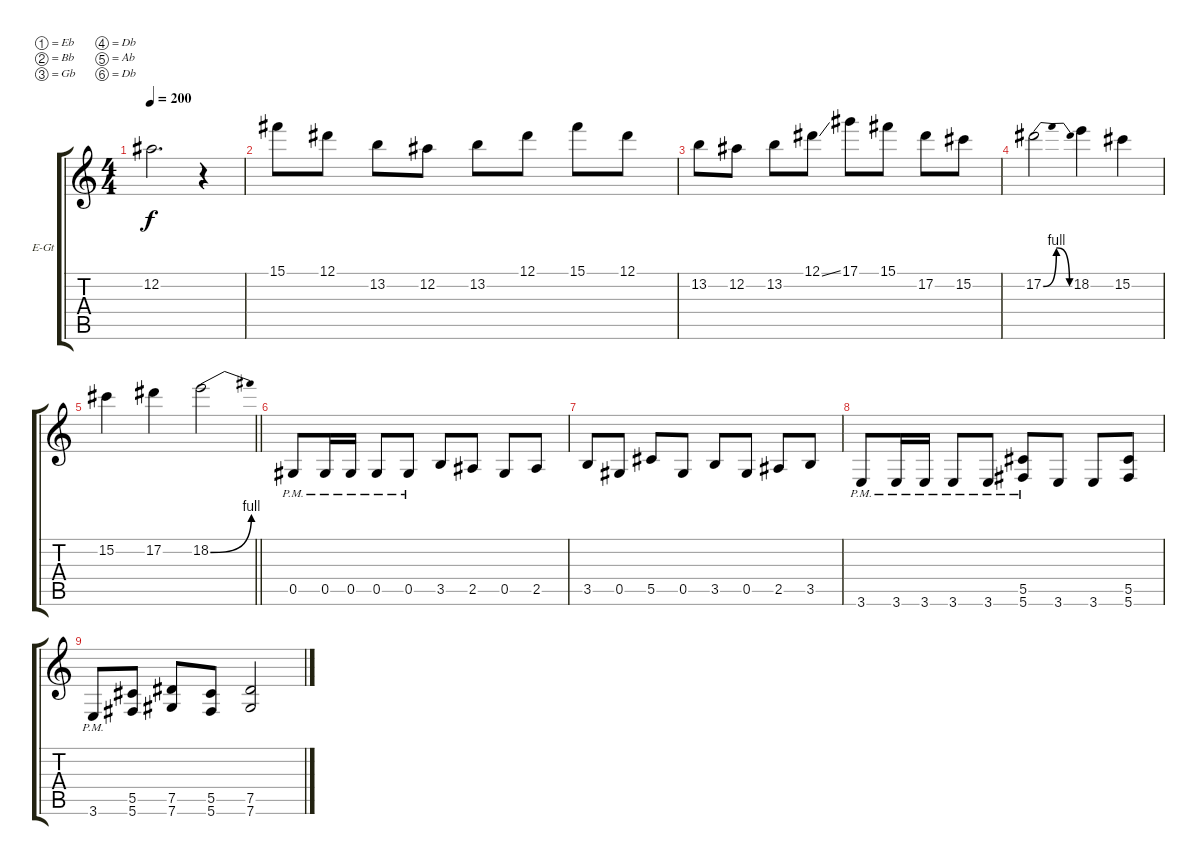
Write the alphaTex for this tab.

\bracketExtendMode groupsimilarinstruments
\firstSystemTrackNameOrientation horizontal
\otherSystemsTrackNameOrientation horizontal
\track ("Jinxx" "E-Gt") {instrument distortionguitar}
\staff {score tabs}
\tuning (Eb4 Bb3 Gb3 Db3 Ab2 Db2)
\ts (4 4)
\tempo 200
\clef g2
\ks c
12.2.2{d dy f} r.4 |
15.1.8 12.1.8 13.2.8 12.2.8 13.2.8 12.1.8 15.1.8 12.1.8 |
13.2.8 12.2.8 13.2.8 12.1{ss}.8 17.1.8 15.1.8 17.2.8 15.2.8 |
17.2{be (bendrelease 0 0 30 4 30 4 60 0)}.2 18.2.4 15.2.4 |
\barLineRight lightlight
15.2.4 17.2.4 18.2{be (bend 0 0 60 4)}.2 |
0.5{pm}.8 0.5{pm}.16 0.5{pm}.16 0.5{pm}.8 0.5{pm}.8 3.5.8 2.5.8 0.5.8 2.5.8 |
3.5.8 0.5.8 5.5.8 0.5.8 3.5.8 0.5.8 2.5.8 3.5.8 |
3.6{pm}.8 3.6{pm}.16 3.6{pm}.16 3.6{pm}.8 3.6{pm}.8 (5.5{pm} 5.6).8 3.6.8 3.6.8 (5.5 5.6).8 |
3.6{pm}.8 (5.5 5.6).8 (7.5 7.6).8 (5.5 5.6).8 (7.5 7.6).2
